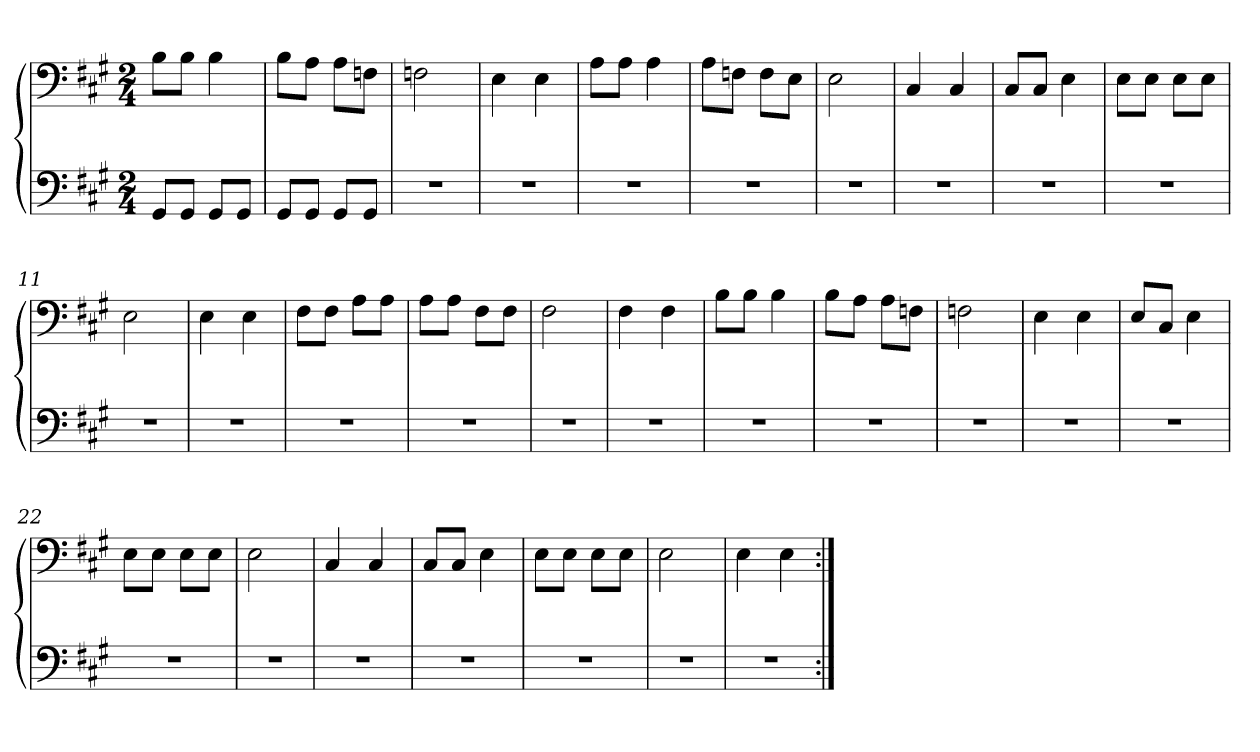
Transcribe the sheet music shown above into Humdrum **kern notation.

**kern	**kern
*part1	*part1
*staff2	*staff1
*clefF4	*clefF4
*k[f#c#g#]	*k[f#c#g#]
*M2/4	*M2/4
=1	=1
8GG#/L	8B\L
8GG#/J	8B\J
8GG#/L	4B\
8GG#/J	.
=2	=2
8GG#/L	8B\L
8GG#/J	8A\J
8GG#/L	8A\L
8GG#/J	8Fn\J
=3	=3
2r	2Fn\
=4	=4
2r	4E\
.	4E\
=5	=5
2r	8A\L
.	8A\J
.	4A\
=6	=6
2r	8A\L
.	8Fn\J
.	8F\L
.	8E\J
=7	=7
2r	2E\
=8	=8
2r	4C#/
.	4C#/
=9	=9
2r	8C#/L
.	8C#/J
.	4E\
=10	=10
2r	8E\L
.	8E\J
.	8E\L
.	8E\J
=11	=11
2r	2E\
=12	=12
2r	4E\
.	4E\
=	=
2r	8F#\L
.	8F#\J
.	8A\L
.	8A\J
=14	=14
2r	8A\L
.	8A\J
.	8F#\L
.	8F#\J
=15	=15
2r	2F#\
=16	=16
2r	4F#\
.	4F#\
=17	=17
2r	8B\L
.	8B\J
.	4B\
=18	=18
2r	8B\L
.	8A\J
.	8A\L
.	8Fn\J
=19	=19
2r	2Fn\
=20	=20
2r	4E\
.	4E\
=21	=21
2r	8E/L
.	8C#/J
.	4E\
=22	=22
2r	8E\L
.	8E\J
.	8E\L
.	8E\J
=23	=23
2r	2E\
=24	=24
2r	4C#/
.	4C#/
=25	=25
2r	8C#/L
.	8C#/J
.	4E\
=26	=26
2r	8E\L
.	8E\J
.	8E\L
.	8E\J
=27	=27
2r	2E\
=28	=28
2r	4E\
.	4E\
=:|!	=:|!
*-	*-
